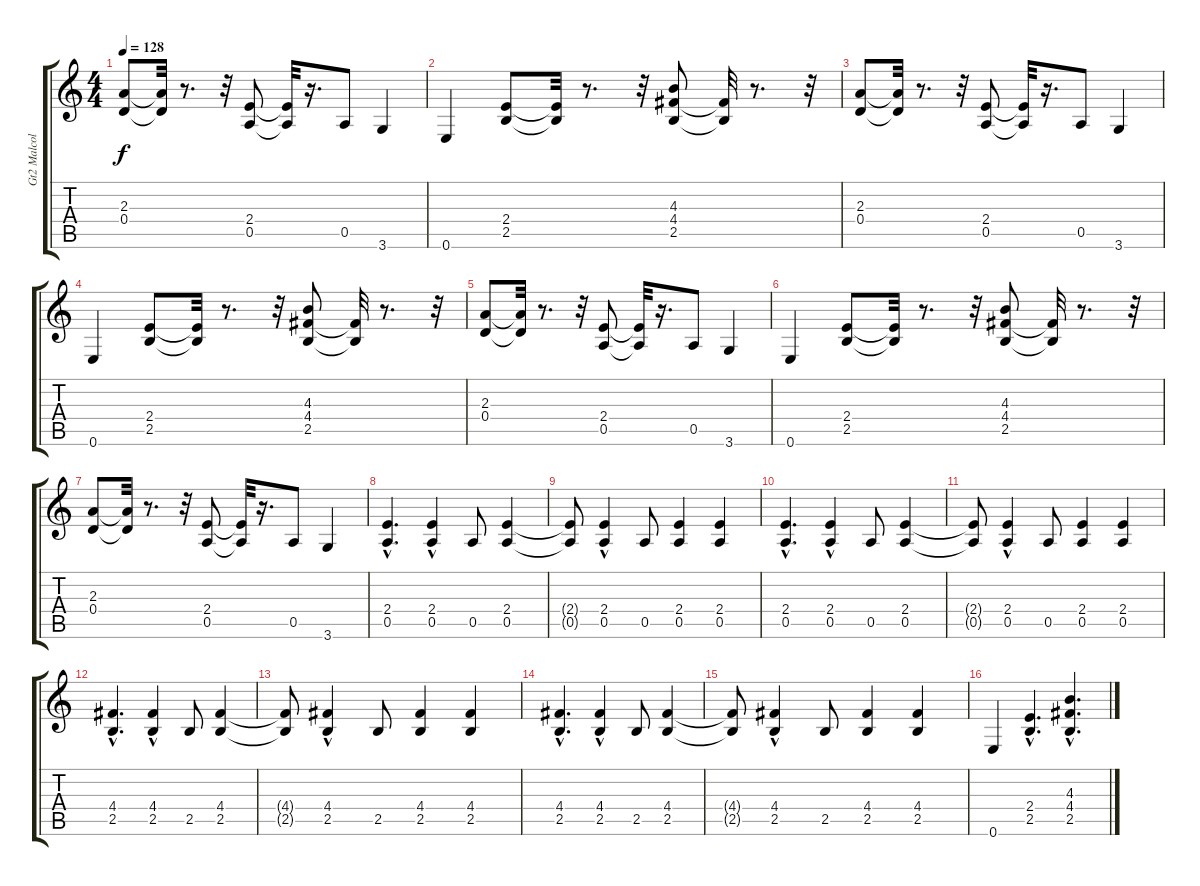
\track ("Gt2 Malcolm" "Gt2 Malcol") {instrument overdrivenguitar}
\staff {score tabs}
\tuning (E4 B3 G3 D3 A2 E2) {hide}
\ts (4 4)
\tempo 128
\clef g2
\ks c
(2.3 0.4).8{dy f} (2.3{t} 0.4{t}).32 r.8{d} r.32 (2.4 0.5).8 (2.4{t} 0.5{t}).32 r.16{d} 0.5.8 3.6.4 |
0.6.4 (2.4 2.5).8 (2.4{t} 2.5{t}).32 r.8{d} r.32 (4.3 4.4 2.5).8 (4.4{t} 2.5{t}).32 r.8{d} r.32 |
(2.3 0.4).8 (2.3{t} 0.4{t}).32 r.8{d} r.32 (2.4 0.5).8 (2.4{t} 0.5{t}).32 r.16{d} 0.5.8 3.6.4 |
0.6.4 (2.4 2.5).8 (2.4{t} 2.5{t}).32 r.8{d} r.32 (4.3 4.4 2.5).8 (4.4{t} 2.5{t}).32 r.8{d} r.32 |
(2.3 0.4).8 (2.3{t} 0.4{t}).32 r.8{d} r.32 (2.4 0.5).8 (2.4{t} 0.5{t}).32 r.16{d} 0.5.8 3.6.4 |
0.6.4 (2.4 2.5).8 (2.4{t} 2.5{t}).32 r.8{d} r.32 (4.3 4.4 2.5).8 (4.4{t} 2.5{t}).32 r.8{d} r.32 |
(2.3 0.4).8 (2.3{t} 0.4{t}).32 r.8{d} r.32 (2.4 0.5).8 (2.4{t} 0.5{t}).32 r.16{d} 0.5.8 3.6.4 |
(2.4{hac} 0.5{hac}).4{d} (2.4{hac} 0.5).4 0.5.8 (2.4 0.5).4 |
(2.4{t} 0.5{t}).8 (2.4{hac} 0.5).4 0.5.8 (2.4 0.5).4 (2.4 0.5).4 |
(2.4{hac} 0.5{hac}).4{d} (2.4{hac} 0.5).4 0.5.8 (2.4 0.5).4 |
(2.4{t} 0.5{t}).8 (2.4{hac} 0.5).4 0.5.8 (2.4 0.5).4 (2.4 0.5).4 |
(4.4{hac} 2.5{hac}).4{d} (4.4{hac} 2.5).4 2.5.8 (4.4 2.5).4 |
(4.4{t} 2.5{t}).8 (4.4{hac} 2.5).4 2.5.8 (4.4 2.5).4 (4.4 2.5).4 |
(4.4{hac} 2.5{hac}).4{d} (4.4{hac} 2.5).4 2.5.8 (4.4 2.5).4 |
(4.4{t} 2.5{t}).8 (4.4{hac} 2.5).4 2.5.8 (4.4 2.5).4 (4.4 2.5).4 |
0.6.4 (2.4{hac} 2.5{hac}).4{d} (4.3{hac} 4.4{hac} 2.5{hac}).4{d}
